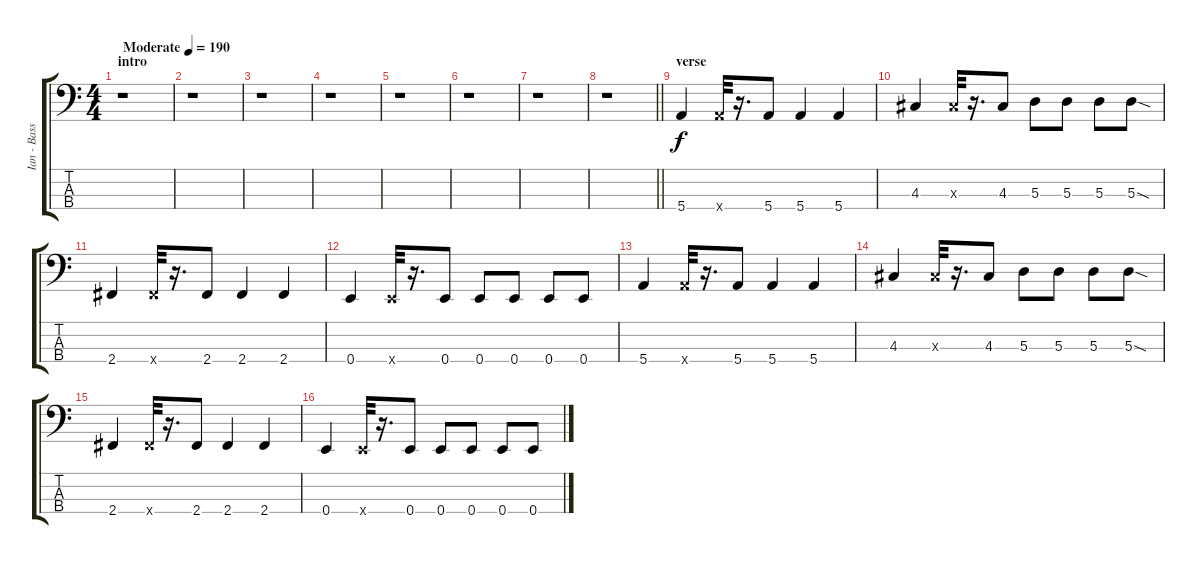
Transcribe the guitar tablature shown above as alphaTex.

\track ("Ian - Bass" "Ian - Bass") {instrument electricbassfinger}
\staff {score tabs}
\tuning (G2 D2 A1 E1) {hide}
\ts (4 4)
\section ("" "intro")
\tempo (190 "Moderate")
\clef f4
\ks c
r.1{dy f instrument electricbassfinger} |
r.1 |
r.1 |
r.1 |
r.1 |
r.1 |
r.1 |
\barLineRight lightlight
r.1 |
\section ("" "verse")
5.4.4 5.4{x}.32 r.16{d} 5.4.8 5.4.4 5.4.4 |
4.3.4 4.3{x}.32 r.16{d} 4.3.8 5.3.8 5.3.8 5.3.8 5.3{sod}.8 |
2.4.4 2.4{x}.32 r.16{d} 2.4.8 2.4.4 2.4.4 |
0.4.4 0.4{x}.32 r.16{d} 0.4.8 0.4.8 0.4.8 0.4.8 0.4.8 |
5.4.4 5.4{x}.32 r.16{d} 5.4.8 5.4.4 5.4.4 |
4.3.4 4.3{x}.32 r.16{d} 4.3.8 5.3.8 5.3.8 5.3.8 5.3{sod}.8 |
2.4.4 2.4{x}.32 r.16{d} 2.4.8 2.4.4 2.4.4 |
0.4.4 0.4{x}.32 r.16{d} 0.4.8 0.4.8 0.4.8 0.4.8 0.4.8
